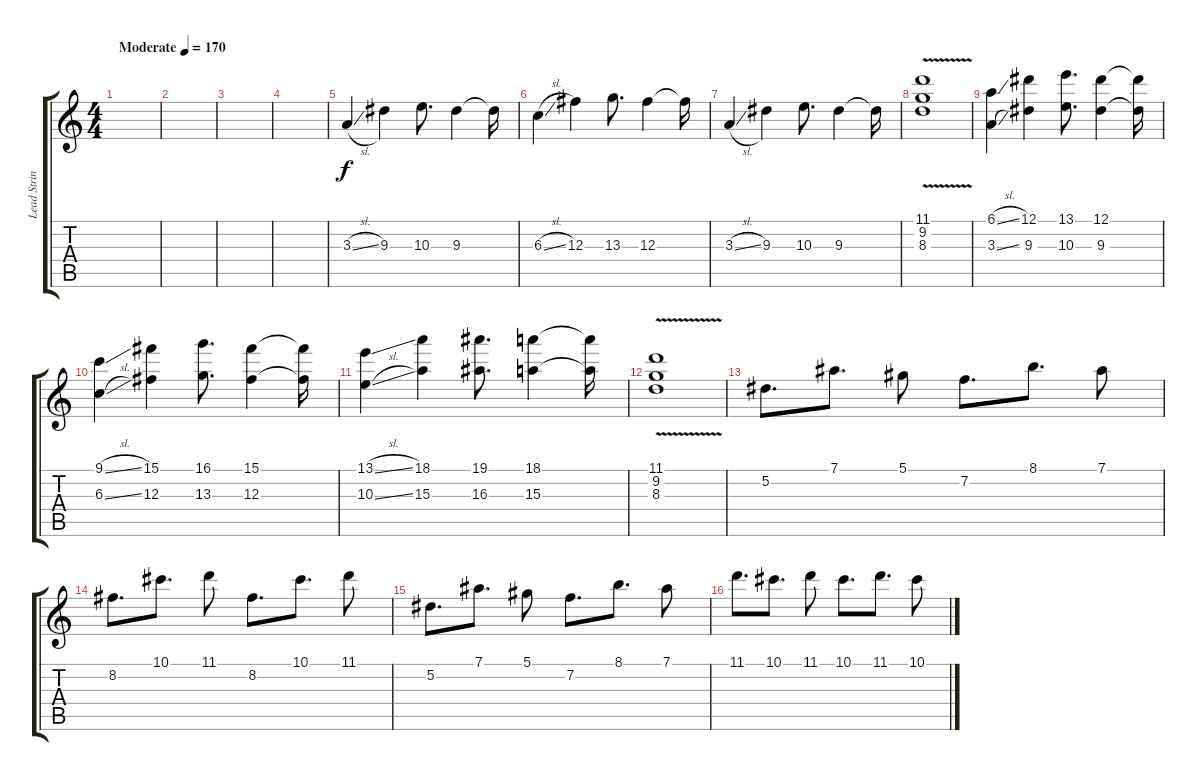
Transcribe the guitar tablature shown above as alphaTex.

\track ("Lead Strings" "Lead Strin") {instrument lead6voice}
\staff {score tabs}
\tuning (Eb5 Bb4 Gb4 Db4 Ab3 Eb3) {hide}
\ts (4 4)
\tempo (170 "Moderate")
\clef g2
\ks c
|
|
|
|
3.3{sl}.4 9.3.4 10.3.8{d} 9.3.4 9.3{t}.16 |
6.3{sl}.4 12.3.4 13.3.8{d} 12.3.4 12.3{t}.16 |
3.3{sl}.4 9.3.4 10.3.8{d} 9.3.4 9.3{t}.16 |
(11.1{v} 9.2{v} 8.3{v}).1{instrument rockorgan} |
(6.1{sl} 3.3{sl}).4{instrument lead6voice} (12.1 9.3).4 (13.1 10.3).8{d} (12.1 9.3).4 (12.1{t} 9.3{t}).16 |
(9.1{sl} 6.3{sl}).4 (15.1 12.3).4 (16.1 13.3).8{d} (15.1 12.3).4 (15.1{t} 12.3{t}).16 |
(13.1{sl} 10.3{sl}).4 (18.1 15.3).4 (19.1 16.3).8{d} (18.1 15.3).4 (18.1{t} 15.3{t}).16 |
(11.1{v} 9.2{v} 8.3{v}).1{instrument rockorgan} |
5.2.8{d instrument lead6voice} 7.1.8{d} 5.1.8 7.2.8{d} 8.1.8{d} 7.1.8 |
8.2.8{d} 10.1.8{d} 11.1.8 8.2.8{d} 10.1.8{d} 11.1.8 |
5.2.8{d} 7.1.8{d} 5.1.8 7.2.8{d} 8.1.8{d} 7.1.8 |
11.1.8{d} 10.1.8{d} 11.1.8 10.1.8{d} 11.1.8{d} 10.1.8
